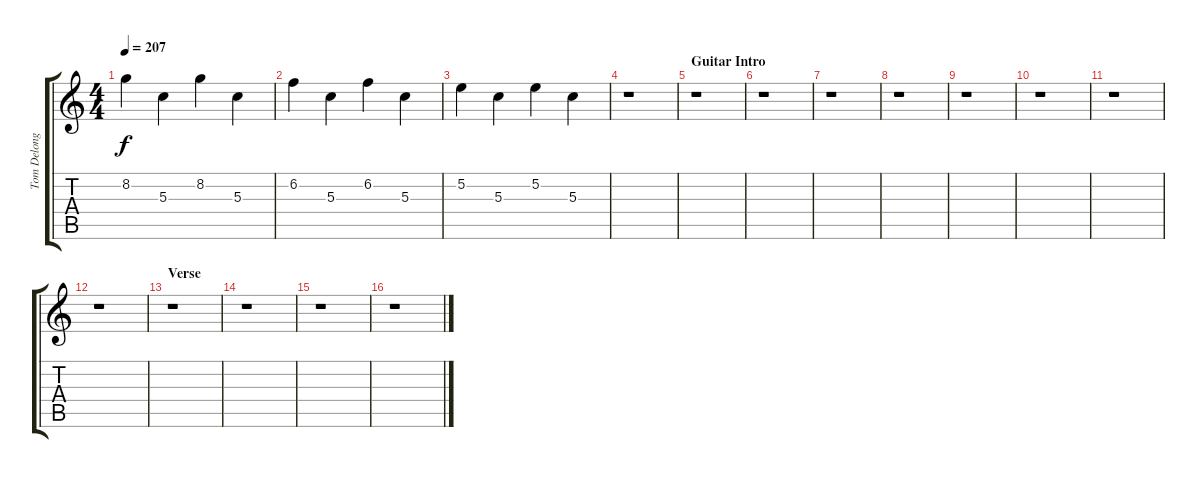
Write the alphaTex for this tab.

\track ("Tom Delong (Clean)" "Tom Delong") {instrument electricguitarclean}
\staff {score tabs}
\tuning (E4 B3 G3 D3 A2 E2) {hide}
\ts (4 4)
\tempo 207
\clef g2
\ks c
8.2.4{dy f} 5.3.4 8.2.4 5.3.4 |
6.2.4 5.3.4 6.2.4 5.3.4 |
5.2.4 5.3.4 5.2.4 5.3.4 |
r.1 |
\section ("" "Guitar Intro")
r.1 |
r.1 |
r.1 |
r.1 |
r.1 |
r.1 |
r.1 |
r.1 |
\section ("" "Verse")
r.1 |
r.1 |
r.1 |
r.1
